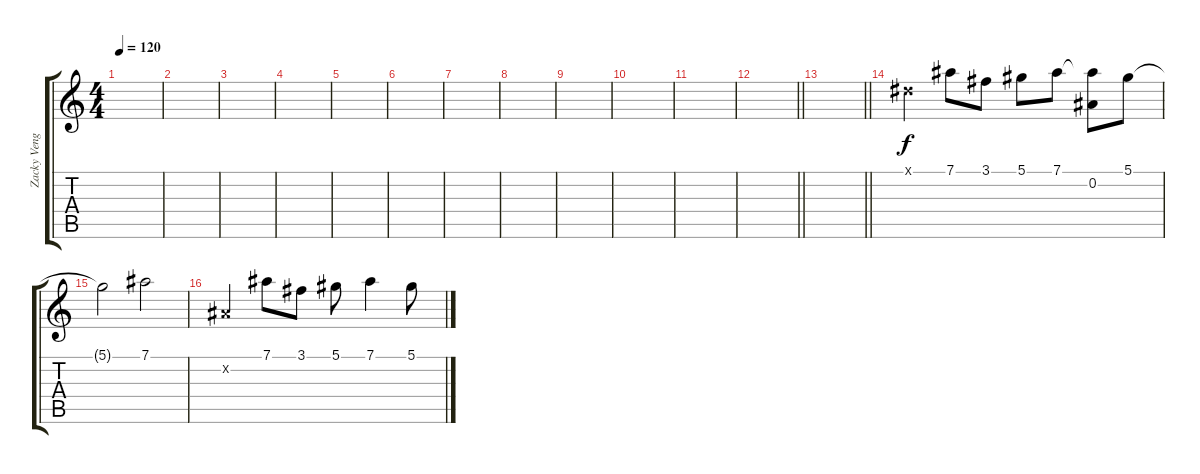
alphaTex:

\track ("Zacky Vengeance Lead" "Zacky Veng") {instrument distortionguitar}
\staff {score tabs}
\tuning (Eb4 Bb3 Gb3 Db3 Ab2 Db2) {hide}
\ts (4 4)
\tempo 120
\clef g2
\ks c
|
|
|
|
|
|
|
|
|
|
|
\barLineRight lightlight
|
\barLineRight lightlight
|
0.1{x}.4 7.1.8 3.1.8 5.1.8 7.1.8 (7.1{t} 0.2).8 5.1.8 |
5.1{t}.2 7.1.2 |
0.2{x}.4 7.1.8 3.1.8 5.1.8 7.1.4 5.1.8
